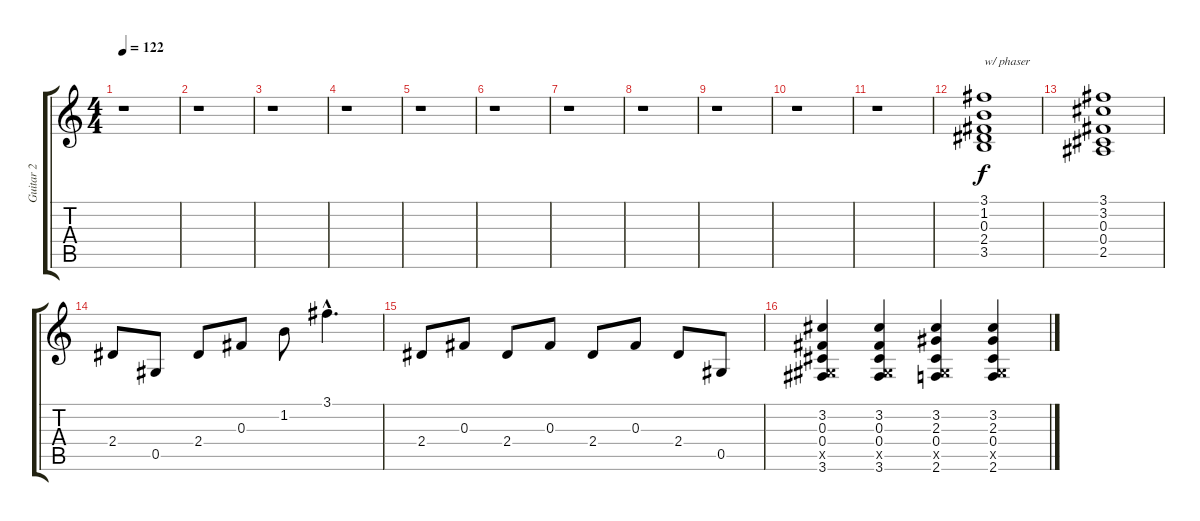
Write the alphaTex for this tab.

\track ("Guitar 2" "Guitar 2") {instrument distortionguitar}
\staff {score tabs}
\tuning (Eb4 Bb3 Gb3 Db3 Ab2 Eb2) {hide}
\ts (4 4)
\tempo 122
\clef g2
\ks c
r.1{dy f} |
r.1 |
r.1 |
r.1 |
r.1 |
r.1 |
r.1 |
r.1 |
r.1 |
r.1 |
r.1 |
(3.1 1.2 0.3 2.4 3.5).1{txt "w/ phaser" volume 7 instrument synthbrass1} |
(3.1 3.2 0.3 0.4 2.5).1 |
2.4.8 0.5.8 2.4.8 0.3.8 1.2.8 3.1{hac}.4{d} |
2.4.8 0.3.8 2.4.8 0.3.8 2.4.8 0.3.8 2.4.8 0.5.8 |
(3.2 0.3 0.4 0.5{x} 3.6).4 (3.2 0.3 0.4 0.5{x} 3.6).4 (3.2 2.3 0.4 0.5{x} 2.6).4 (3.2 2.3 0.4 0.5{x} 2.6).4
